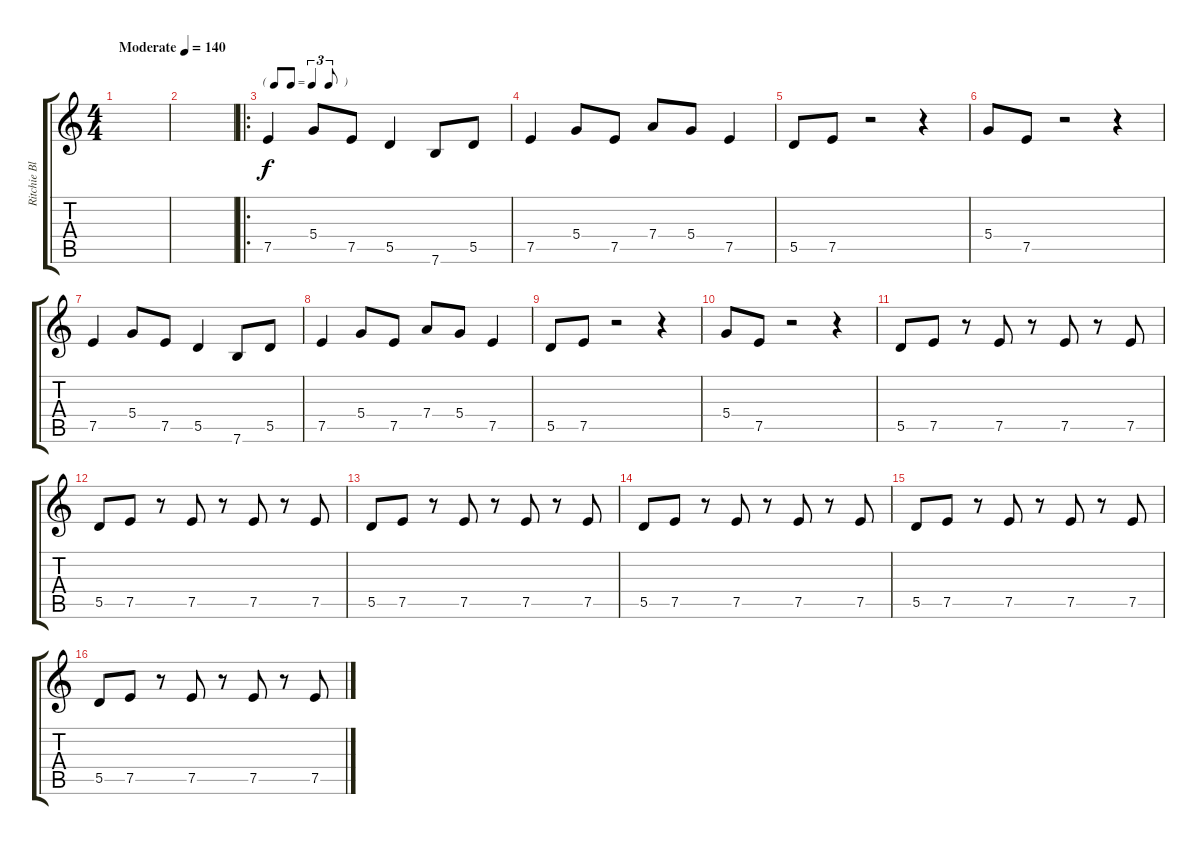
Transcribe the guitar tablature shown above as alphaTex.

\track ("Ritchie Blackmore" "Ritchie Bl") {instrument overdrivenguitar}
\staff {score tabs}
\tuning (E4 B3 G3 D3 A2 E2) {hide}
\ts (4 4)
\tempo (140 "Moderate")
\clef g2
\ks c
|
|
\ro
\tf triplet8th
7.5.4 5.4.8 7.5.8 5.5.4 7.6.8 5.5.8 |
7.5.4 5.4.8 7.5.8 7.4.8 5.4.8 7.5.4 |
5.5.8 7.5.8 r.2 r.4 |
5.4.8 7.5.8 r.2 r.4 |
7.5.4 5.4.8 7.5.8 5.5.4 7.6.8 5.5.8 |
7.5.4 5.4.8 7.5.8 7.4.8 5.4.8 7.5.4 |
5.5.8 7.5.8 r.2 r.4 |
5.4.8 7.5.8 r.2 r.4 |
5.5.8 7.5.8 r.8 7.5.8 r.8 7.5.8 r.8 7.5.8 |
5.5.8 7.5.8 r.8 7.5.8 r.8 7.5.8 r.8 7.5.8 |
5.5.8 7.5.8 r.8 7.5.8 r.8 7.5.8 r.8 7.5.8 |
5.5.8 7.5.8 r.8 7.5.8 r.8 7.5.8 r.8 7.5.8 |
5.5.8 7.5.8 r.8 7.5.8 r.8 7.5.8 r.8 7.5.8 |
5.5.8 7.5.8 r.8 7.5.8 r.8 7.5.8 r.8 7.5.8
